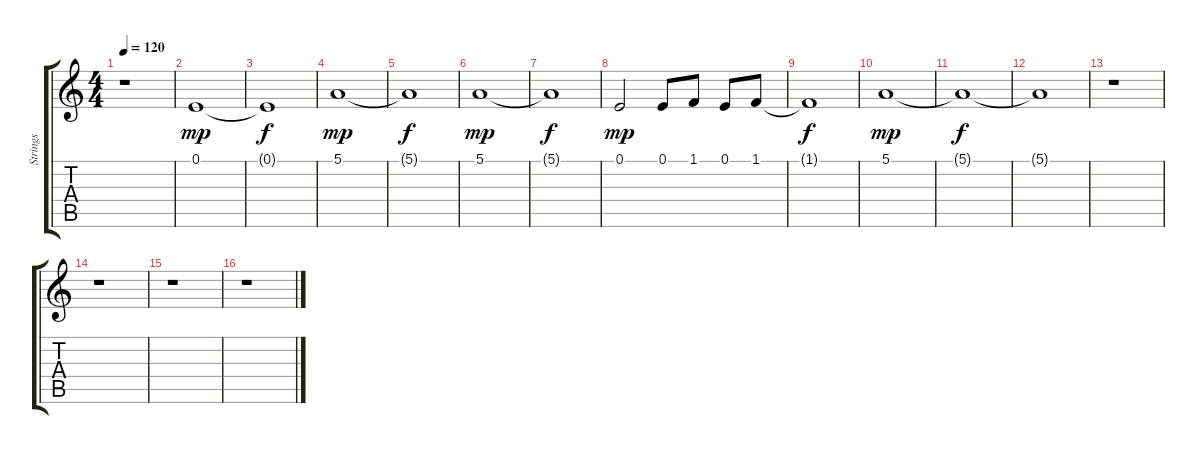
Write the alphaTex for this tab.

\track ("Strings" "Strings") {instrument stringensemble1}
\staff {score tabs}
\tuning (E4 B3 G3 D3 A2 E2) {hide}
\ts (4 4)
\tempo 120
\clef g2
\ks c
r.1{dy f} |
0.1.1{dy mp} |
0.1{t}.1{dy f} |
5.1.1{dy mp} |
5.1{t}.1{dy f} |
5.1.1{dy mp} |
5.1{t}.1{dy f} |
0.1.2{dy mp} 0.1.8 1.1.8 0.1.8 1.1.8 |
1.1{t}.1{dy f} |
5.1.1{dy mp} |
5.1{t}.1{dy f} |
5.1{t}.1 |
r.1 |
r.1 |
r.1 |
r.1
